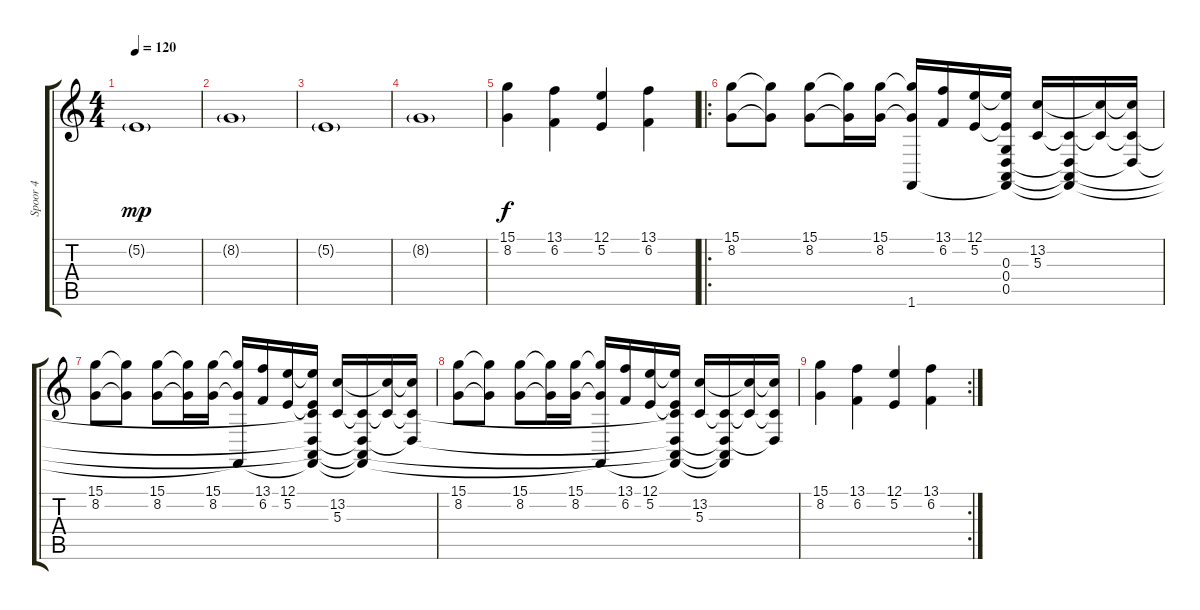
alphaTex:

\track ("Spoor 4" "Spoor 4") {instrument lead1square}
\staff {score tabs}
\tuning (E4 B3 G3 D3 A2 E2) {hide}
\ts (4 4)
\tempo 120
\clef g2
\ks c
5.2{g}.1{dy mp} |
8.2{g}.1 |
5.2{g}.1 |
8.2{g}.1 |
(15.1 8.2).4{dy f} (13.1 6.2).4 (12.1 5.2).4 (13.1 6.2).4 |
\ro
(15.1 8.2).8 (15.1{t} 8.2{t}).8 (15.1 8.2).8 (15.1{t} 8.2{t}).16 (15.1 8.2).16 (15.1{t} 8.2{t} 1.6).16 (13.1 6.2).16 (12.1 5.2).16 (12.1{t} 5.2{t} 0.3 0.4 0.5 1.6{t}).16 (13.2 5.3).16 (5.3{t} 0.4{t} 0.5{t} 1.6{t}).16 (13.2{t} 5.3{t}).16 (13.2{t} 5.3{t} 0.4{t}).16 |
(15.1 8.2).8 (15.1{t} 8.2{t}).8 (15.1 8.2).8 (15.1{t} 8.2{t}).16 (15.1 8.2).16 (15.1{t} 8.2{t} 1.6{t}).16 (13.1 6.2).16 (12.1 5.2).16 (12.1{t} 5.2{t} 5.3{t} 0.4{t} 0.5{t} 1.6{t}).16 (13.2 5.3).16 (5.3{t} 0.4{t} 0.5{t} 1.6{t}).16 (13.2{t} 5.3{t}).16 (13.2{t} 5.3{t} 0.4{t}).16 |
(15.1 8.2).8 (15.1{t} 8.2{t}).8 (15.1 8.2).8 (15.1{t} 8.2{t}).16 (15.1 8.2).16 (15.1{t} 8.2{t} 1.6{t}).16 (13.1 6.2).16 (12.1 5.2).16 (12.1{t} 5.2{t} 5.3{t} 0.4{t} 0.5{t} 1.6{t}).16 (13.2 5.3).16 (5.3{t} 0.4{t} 0.5{t} 1.6{t}).16 (13.2{t} 5.3{t}).16 (13.2{t} 5.3{t} 0.4{t}).16 |
\rc 2
(15.1 8.2).4 (13.1 6.2).4 (12.1 5.2).4 (13.1 6.2).4
